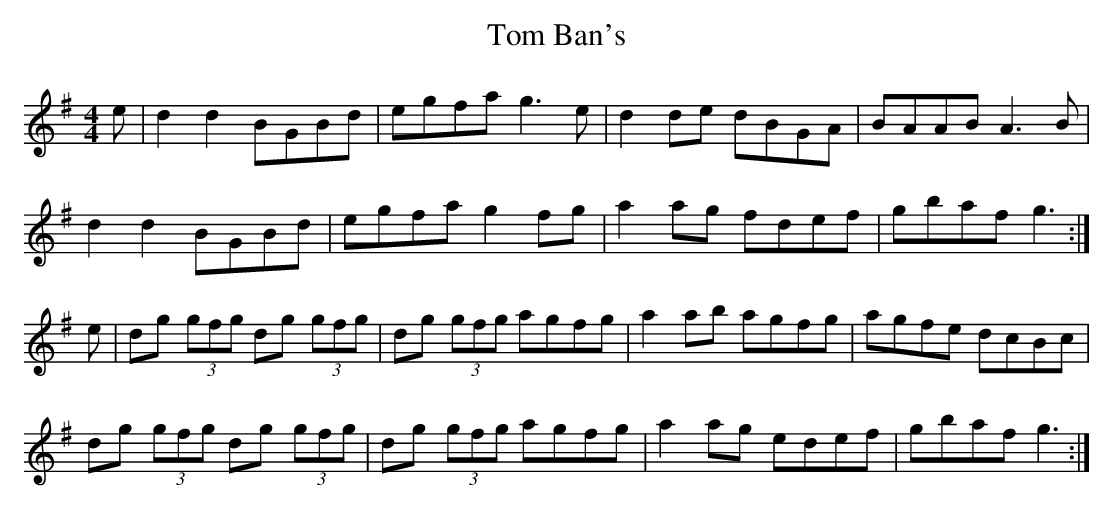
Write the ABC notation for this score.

X:1
T: Tom Ban's
M: 4/4
L: 1/8
K: G
e |d2 d2 BGBd |egfa g3 e |d2 de dBGA |BAAB A3 B |
d2 d2 BGBd | egfa g2 fg | a2 ag fdef | gbaf g3 :|
e | dg (3gfg dg (3gfg | dg (3gfg agfg | a2 ab agfg |\
agfe dcBc |
dg (3gfg dg (3gfg |dg (3gfg agfg |a2 ag edef |\
gbaf g3 :|
